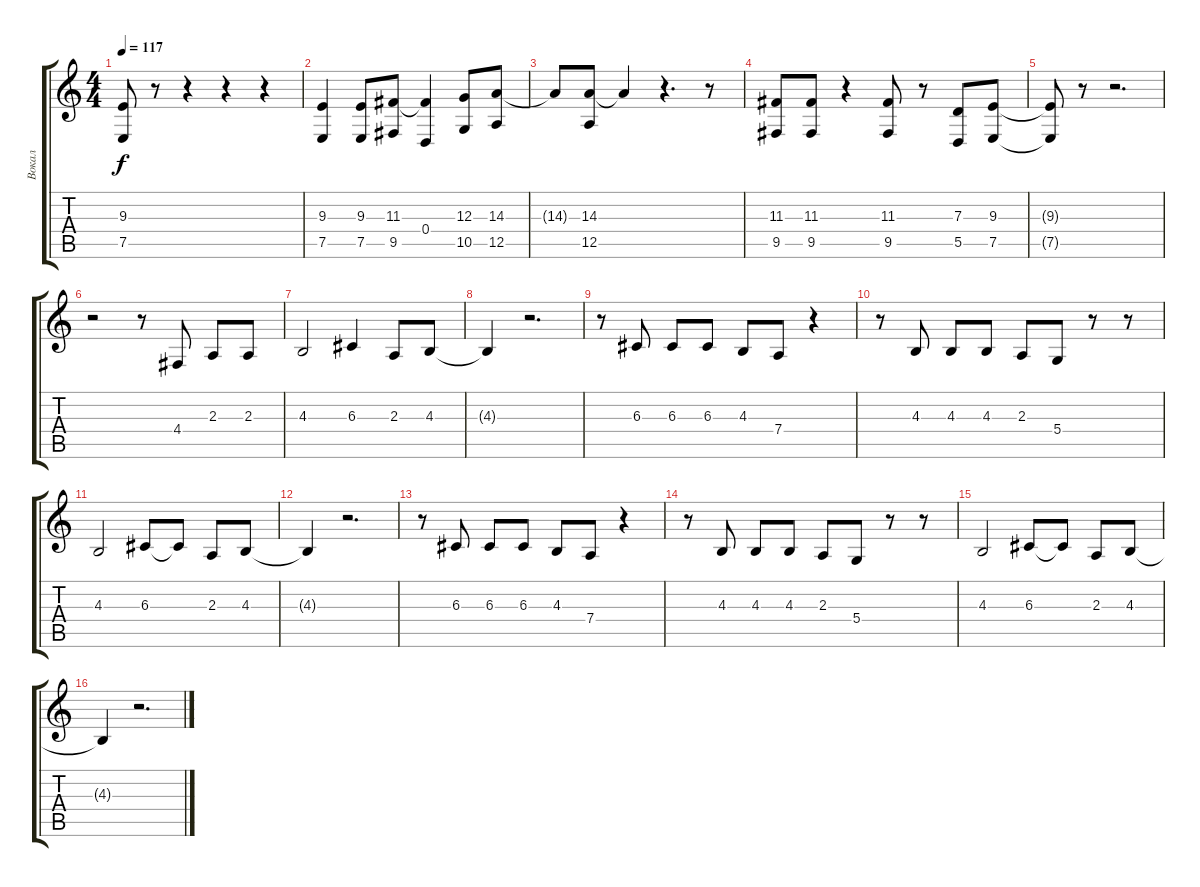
\track ("Вокал" "Вокал") {instrument altosax}
\staff {score tabs}
\tuning (E4 B3 G3 D3 A2 E2) {hide}
\ts (4 4)
\tempo 117
\clef g2
\ks c
(9.3{t} 7.5{t}).8{dy f} r.8 r.4 r.4 r.4 |
(9.3 7.5).4 (9.3 7.5).8 (11.3 9.5).8 (11.3{t} 0.4).4 (12.3 10.5).8 (14.3 12.5).8 |
14.3{t}.8 (14.3 12.5).8 14.3{t}.4 r.4{d} r.8 |
(11.3 9.5).8 (11.3 9.5).8 r.4 (11.3 9.5).8 r.8 (7.3 5.5).8 (9.3 7.5).8 |
(9.3{t} 7.5{t}).8 r.8 r.2{d} |
r.2 r.8 4.4.8 2.3.8 2.3.8 |
4.3.2 6.3.4 2.3.8 4.3.8 |
4.3{t}.4 r.2{d} |
r.8 6.3.8 6.3.8 6.3.8 4.3.8 7.4.8 r.4 |
r.8 4.3.8 4.3.8 4.3.8 2.3.8 5.4.8 r.8 r.8 |
4.3.2 6.3.8 6.3{t}.8 2.3.8 4.3.8 |
4.3{t}.4 r.2{d} |
r.8 6.3.8 6.3.8 6.3.8 4.3.8 7.4.8 r.4 |
r.8 4.3.8 4.3.8 4.3.8 2.3.8 5.4.8 r.8 r.8 |
4.3.2 6.3.8 6.3{t}.8 2.3.8 4.3.8 |
4.3{t}.4 r.2{d}
